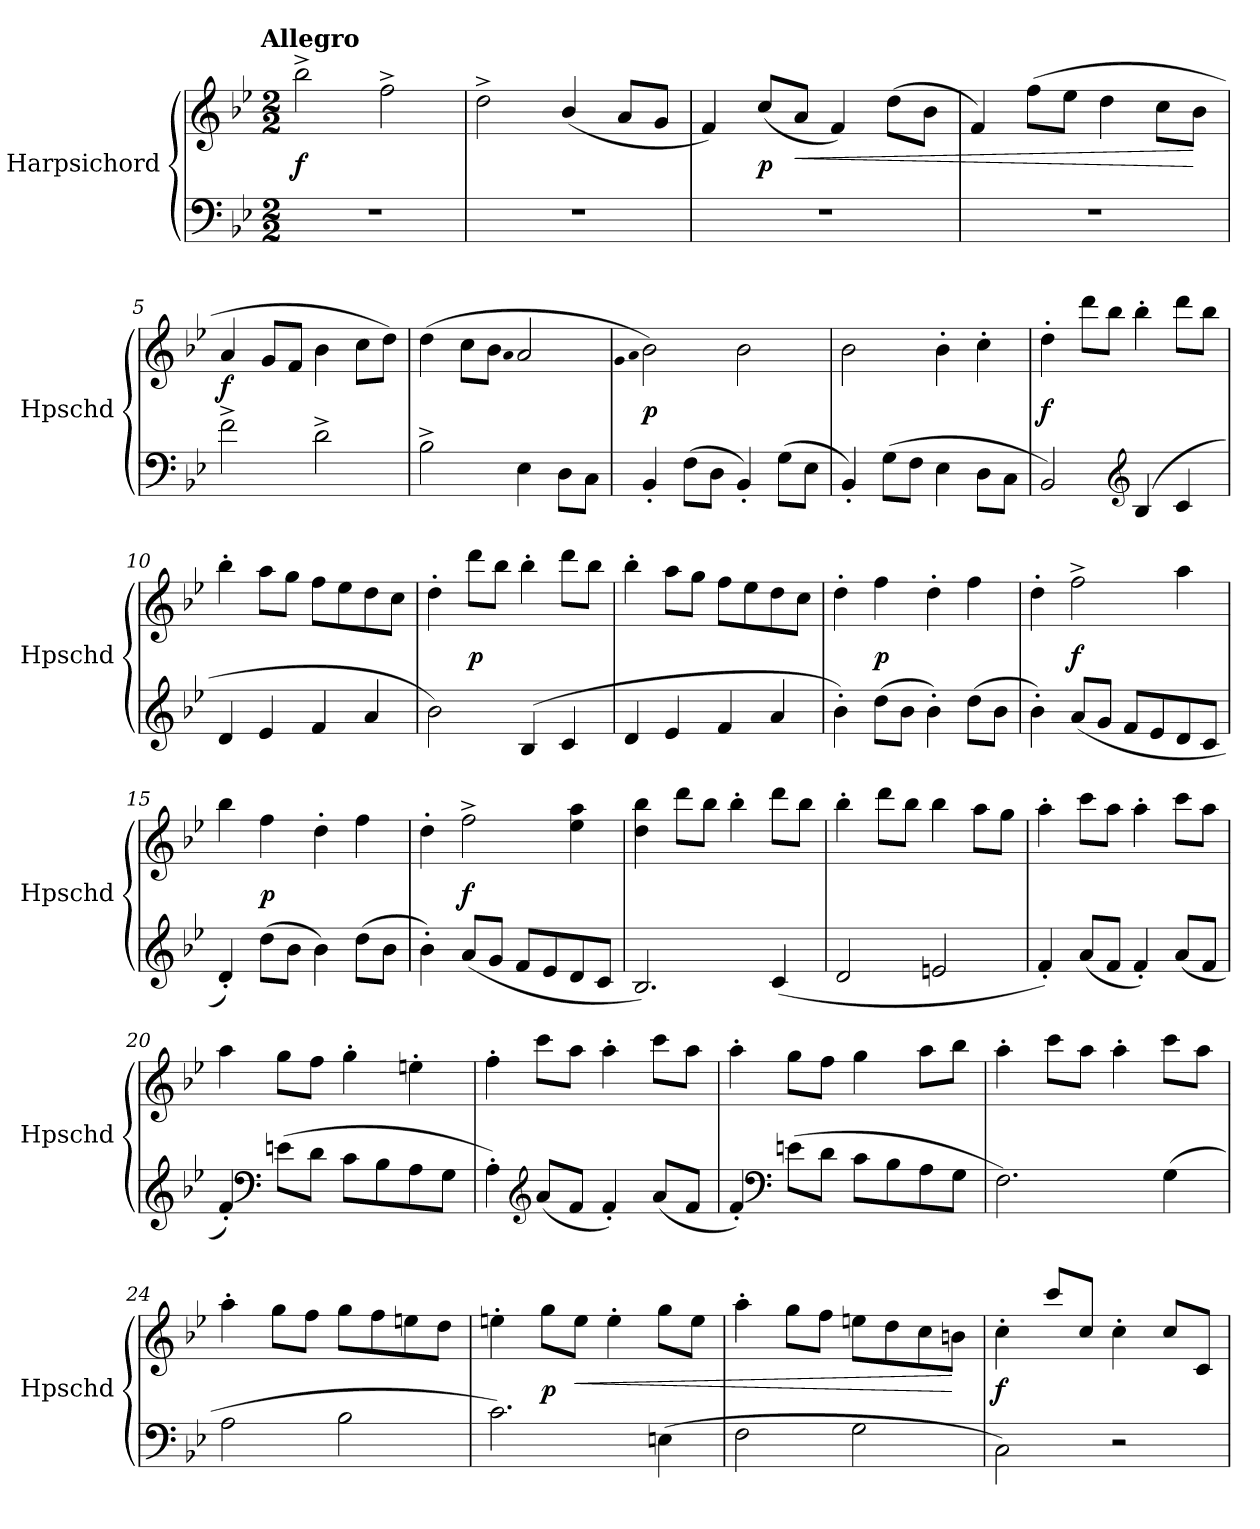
**kern	**kern	**dynam
*part1	*part1	*part1
*staff2	*staff1	*staff1/2
*I"Harpsichord	*	*
*I'Hpschd	*	*
*clefF4	*clefG2	*
*k[b-e-]	*k[b-e-]	*
!!LO:TX:omd:t=Allegro
*M2/2	*M2/2	*
*MM144	*MM144	*
=1	=1	=1
1r	2bb-^\	f
.	2ff^\	.
=2	=2	=2
1r	2dd^\	.
.	(4b-/	.
.	8a/L	.
.	8g/J	.
=3	=3	=3
1r	4f/)	.
.	(8cc/L	p
!	!	!LO:HP:b
.	8a/J	<
.	4f/)	.
.	(8dd\L	.
.	8b-\J	.
=4	=4	=4
1r	4f/)	.
.	(8ff\L	.
.	8ee-\J	.
.	4dd\	.
.	8cc\L	.
.	8b-\J	[
=5	=5	=5
2f^\	4a/	f
.	8g/L	.
.	8f/J	.
2d^\	4b-\	.
.	8cc\L	.
.	8dd\J)	.
=6	=6	=6
2B-^\	(4dd\	.
.	8cc\L	.
.	8b-\J	.
.	qa	.
4E-\	2a/	.
8D\L	.	.
8C\J	.	.
=7	=7	=7
.	qg	.
.	qa	.
4BB-'/	2b-\)	p
(8F\L	.	.
8D\J	.	.
4BB-'/)	2b-\	.
(8G\L	.	.
8E-\J	.	.
=8	=8	=8
4BB-'/)	2b-\	.
(8G\L	.	.
8F\J	.	.
4E-\	4b-'\	.
8D\L	4cc'\	.
8C\J	.	.
=9	=9	=9
2BB-/)	4dd'\	f
.	8ddd\L	.
.	8bb-\J	.
*clefG2	*	*
(4B-/	4bb-'\	.
4c/	8ddd\L	.
.	8bb-\J	.
=10	=10	=10
4d/	4bb-'\	.
4e-/	8aa\L	.
.	8gg\J	.
4f/	8ff\L	.
.	8ee-\	.
4a/	8dd\	.
.	8cc\J	.
=11	=11	=11
2b-\)	4dd'\	.
.	8ddd\L	p
.	8bb-\J	.
(4B-/	4bb-'\	.
4c/	8ddd\L	.
.	8bb-\J	.
=12	=12	=12
4d/	4bb-'\	.
4e-/	8aa\L	.
.	8gg\J	.
4f/	8ff\L	.
.	8ee-\	.
4a/	8dd\	.
.	8cc\J	.
=13	=13	=13
4b-'\)	4dd'\	.
(8dd\L	4ff\	p
8b-\J	.	.
4b-'\)	4dd'\	.
(8dd\L	4ff\	.
8b-\J	.	.
=14	=14	=14
4b-'\)	4dd'\	.
(8a/L	2ff^\	f
8g/J	.	.
8f/L	.	.
8e-/	.	.
8d/	4aa\	.
8c/J	.	.
=15	=15	=15
4d'/)	4bb-\	.
(8dd\L	4ff\	p
8b-\J	.	.
4b-\)	4dd'\	.
(8dd\L	4ff\	.
8b-\J	.	.
=16	=16	=16
4b-'\)	4dd'\	.
(8a/L	2ff^\	f
8g/J	.	.
8f/L	.	.
8e-/	.	.
8d/	4ee-\ 4aa\	.
8c/J	.	.
=17	=17	=17
2.B-/)	4dd\ 4bb-\	.
.	8ddd\L	.
.	8bb-\J	.
.	4bb-'\	.
(4c/	8ddd\L	.
.	8bb-\J	.
=18	=18	=18
2d/	4bb-'\	.
.	8ddd\L	.
.	8bb-\J	.
2en/	4bb-\	.
.	8aa\L	.
.	8gg\J	.
=19	=19	=19
4f'/)	4aa'\	.
(8a/L	8ccc\L	.
8f/J	8aa\J	.
4f'/)	4aa'\	.
(8a/L	8ccc\L	.
8f/J	8aa\J	.
=20	=20	=20
4f'/)	4aa\	.
*clefF4	*	*
(8en\L	8gg\L	.
8d\J	8ff\J	.
8c\L	4gg'\	.
8B-\	.	.
8A\	4een'\	.
8G\J	.	.
=21	=21	=21
4A'\)	4ff'\	.
*clefG2	*	*
(8a/L	8ccc\L	.
8f/J	8aa\J	.
4f'/)	4aa'\	.
(8a/L	8ccc\L	.
8f/J	8aa\J	.
=22	=22	=22
4f'/)	4aa'\	.
*clefF4	*	*
(8en\L	8gg\L	.
8d\J	8ff\J	.
8c\L	4gg\	.
8B-\	.	.
8A\	8aa\L	.
8G\J	8bb-\J	.
=23	=23	=23
2.F\)	4aa'\	.
.	8ccc\L	.
.	8aa\J	.
.	4aa'\	.
(4G\	8ccc\L	.
.	8aa\J	.
=24	=24	=24
2A\	4aa'\	.
.	8gg\L	.
.	8ff\J	.
2B-\	8gg\L	.
.	8ff\	.
.	8een\	.
.	8dd\J	.
=25	=25	=25
2.c\)	4een'\	.
.	8gg\L	p
!	!	!LO:HP:b
.	8ee\J	<
.	4ee'\	.
(4En\	8gg\L	.
.	8ee\J	.
=26	=26	=26
2F\	4aa'\	.
.	8gg\L	.
.	8ff\J	.
2G\	8een\L	.
.	8dd\	.
.	8cc\	.
.	8bn\J	[
=27	=27	=27
2C\)	4cc'\	f
.	8ccc/L	.
.	8cc/J	.
2r	4cc'\	.
.	8cc/L	.
.	8c/J	.
=	=	=
*-	*-	*-
